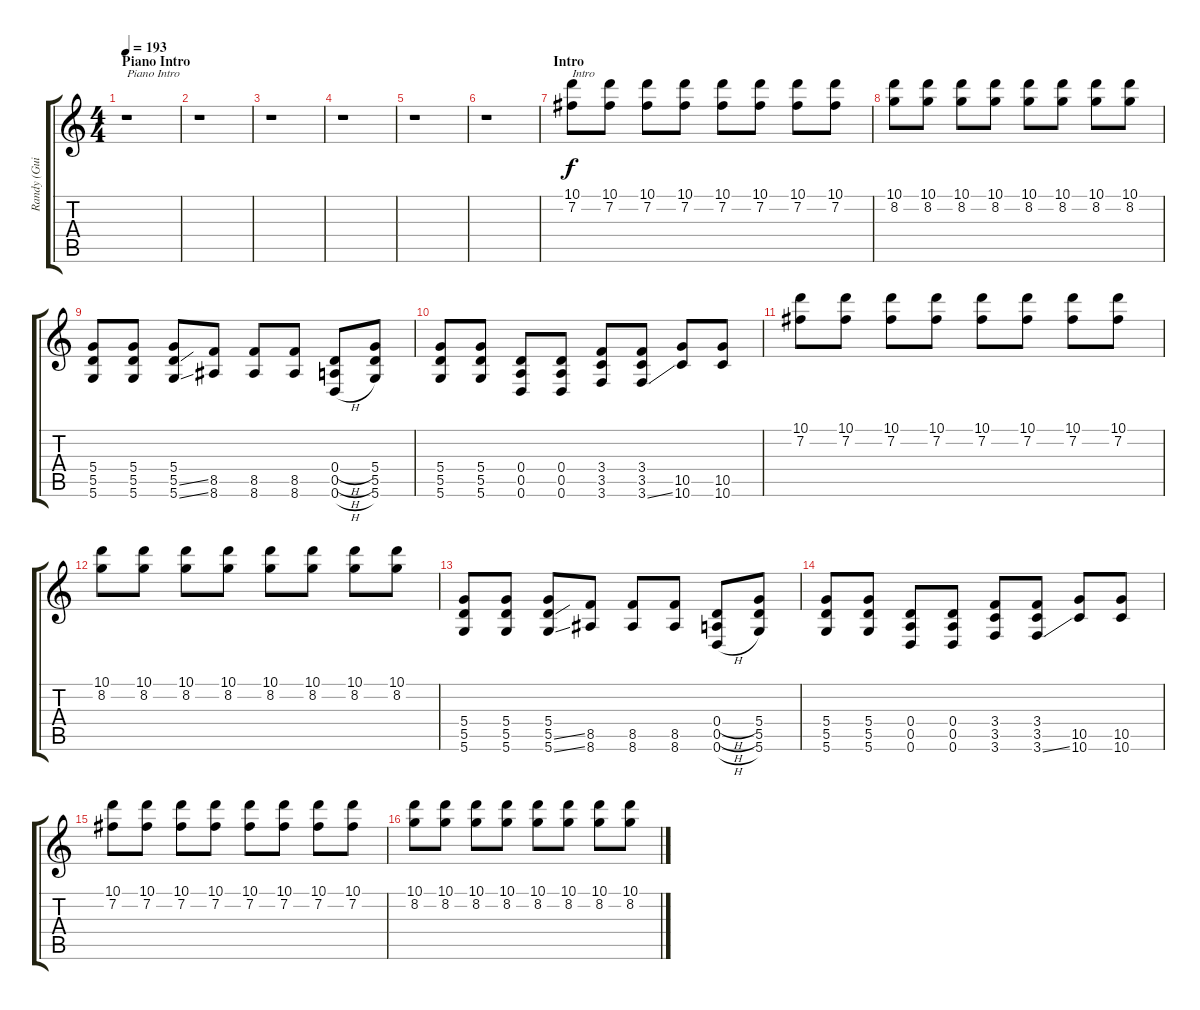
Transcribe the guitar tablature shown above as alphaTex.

\track ("Randy (Guitar)" "Randy (Gui") {instrument distortionguitar}
\staff {score tabs}
\tuning (E4 B3 G3 D3 A2 D2) {hide}
\ts (4 4)
\section ("" "Piano Intro")
\tempo 193
\clef g2
\ks c
r.1{txt "Piano Intro" dy f instrument distortionguitar} |
r.1 |
r.1 |
r.1 |
r.1 |
r.1 |
\section ("" "Intro")
(10.1 7.2).8{txt "Intro"} (10.1 7.2).8 (10.1 7.2).8 (10.1 7.2).8 (10.1 7.2).8 (10.1 7.2).8 (10.1 7.2).8 (10.1 7.2).8 |
(10.1 8.2).8 (10.1 8.2).8 (10.1 8.2).8 (10.1 8.2).8 (10.1 8.2).8 (10.1 8.2).8 (10.1 8.2).8 (10.1 8.2).8 |
(5.4 5.5 5.6).8 (5.4 5.5 5.6).8 (5.4 5.5{ss} 5.6{ss}).8 (8.5 8.6).8 (8.5 8.6).8 (8.5 8.6).8 (0.4{h} 0.5{h} 0.6{h}).8 (5.4 5.5 5.6).8 |
(5.4 5.5 5.6).8 (5.4 5.5 5.6).8 (0.4 0.5 0.6).8 (0.4 0.5 0.6).8 (3.4 3.5 3.6).8 (3.4 3.5 3.6{ss}).8 (10.5 10.6).8 (10.5 10.6).8 |
(10.1 7.2).8 (10.1 7.2).8 (10.1 7.2).8 (10.1 7.2).8 (10.1 7.2).8 (10.1 7.2).8 (10.1 7.2).8 (10.1 7.2).8 |
(10.1 8.2).8 (10.1 8.2).8 (10.1 8.2).8 (10.1 8.2).8 (10.1 8.2).8 (10.1 8.2).8 (10.1 8.2).8 (10.1 8.2).8 |
(5.4 5.5 5.6).8 (5.4 5.5 5.6).8 (5.4 5.5{ss} 5.6{ss}).8 (8.5 8.6).8 (8.5 8.6).8 (8.5 8.6).8 (0.4{h} 0.5{h} 0.6{h}).8 (5.4 5.5 5.6).8 |
(5.4 5.5 5.6).8 (5.4 5.5 5.6).8 (0.4 0.5 0.6).8 (0.4 0.5 0.6).8 (3.4 3.5 3.6).8 (3.4 3.5 3.6{ss}).8 (10.5 10.6).8 (10.5 10.6).8 |
(10.1 7.2).8 (10.1 7.2).8 (10.1 7.2).8 (10.1 7.2).8 (10.1 7.2).8 (10.1 7.2).8 (10.1 7.2).8 (10.1 7.2).8 |
(10.1 8.2).8 (10.1 8.2).8 (10.1 8.2).8 (10.1 8.2).8 (10.1 8.2).8 (10.1 8.2).8 (10.1 8.2).8 (10.1 8.2).8
